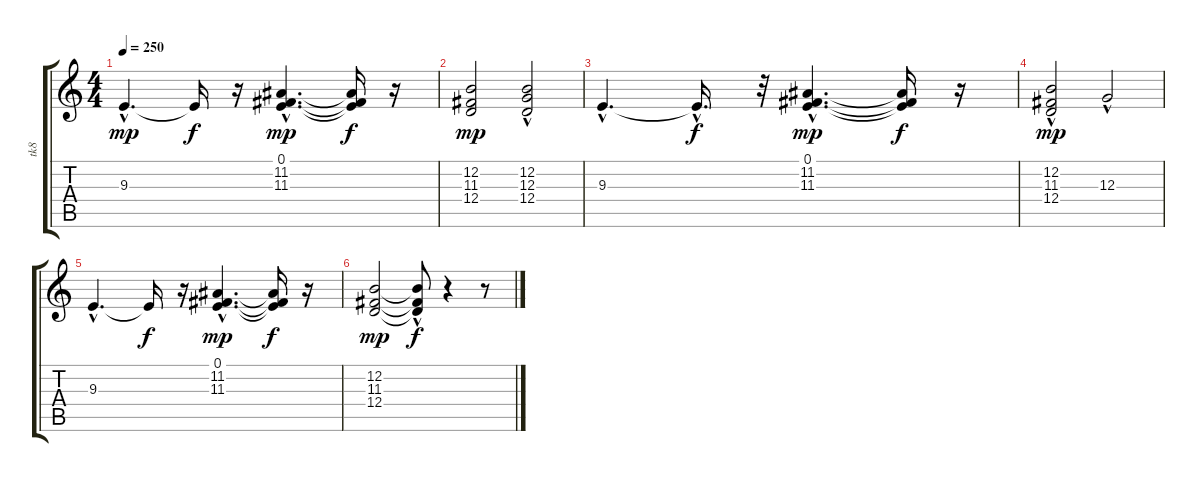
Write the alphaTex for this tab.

\track ("tk8" "tk8") {instrument pad7halo}
\staff {score tabs}
\tuning (E4 B3 G3 D3 A2 E2) {hide}
\ts (4 4)
\tempo 250
\clef g2
\ks c
9.3{hac}.4{d dy mp} 9.3{t}.16{dy f} r.16 (0.1{hac} 11.2{hac} 11.3{hac}).4{d dy mp} (0.1{t} 11.2{t} 11.3{t}).16{dy f} r.16 |
(12.2 11.3 12.4).2{dy mp} (12.2{hac} 12.3{hac} 12.4{hac}).2 |
9.3{hac}.4{d} 9.3{hac t}.16{d dy f} r.32 (0.1{hac} 11.2{hac} 11.3{hac}).4{d dy mp} (0.1{t} 11.2{t} 11.3{t}).16{dy f} r.16 |
(12.2 11.3 12.4{hac}).2{dy mp} 12.3{hac}.2 |
9.3{hac}.4{d} 9.3{t}.16{dy f} r.16 (0.1{hac} 11.2{hac} 11.3{hac}).4{d dy mp} (0.1{t} 11.2{t} 11.3{t}).16{dy f} r.16 |
(12.2 11.3 12.4).2{dy mp} (12.2{t} 11.3{hac t} 12.4{t}).8{dy f} r.4 r.8
